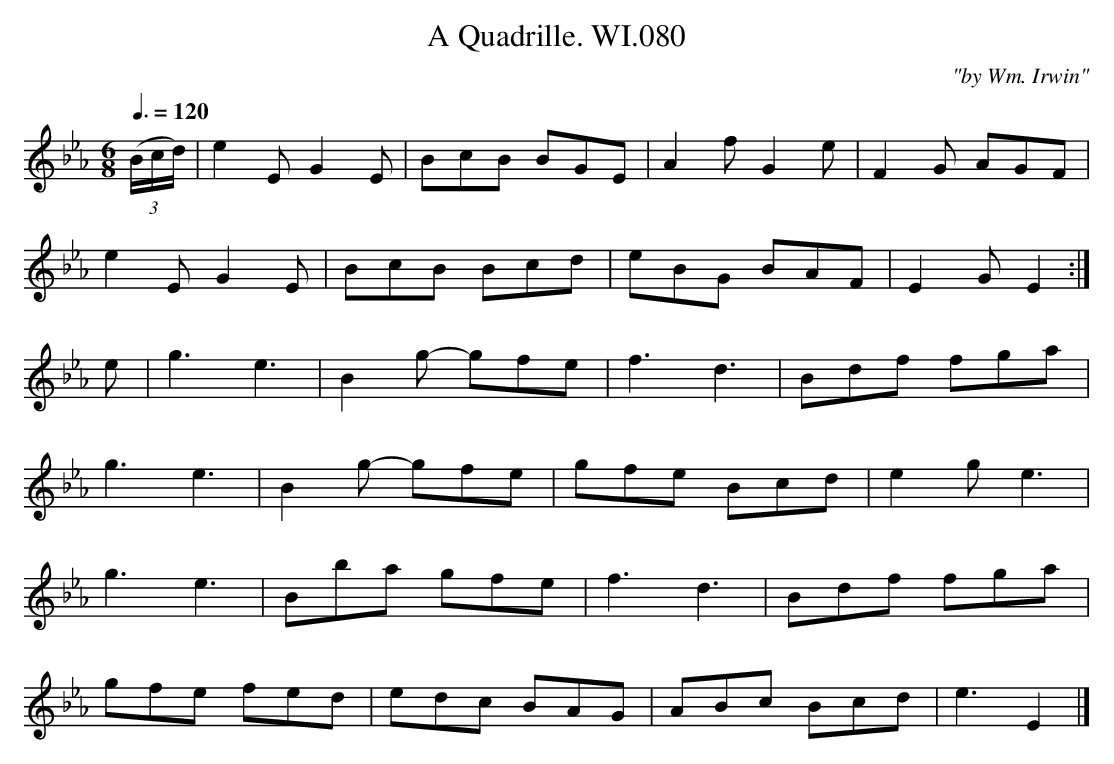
X:1
T:Quadrille. WI.080, A
M:6/8
L:1/8
Q:3/8=120
C:"by Wm. Irwin"
K:Eb
((3B/c/d/)|e2E G2E|BcB BGE|A2fG2e|F2G AGF|
e2E G2E|BcB Bcd|eBG BAF|E2G E2:|
e|g3 e3|B2g- gfe|f3 d3|Bdf fga|
g3 e3|B2g- gfe|gfe Bcd|e2g e3|
g3 e3|Bba gfe|f3 d3|Bdf fga|
gfe fed|edc BAG|ABc Bcd|e3 E2|]
